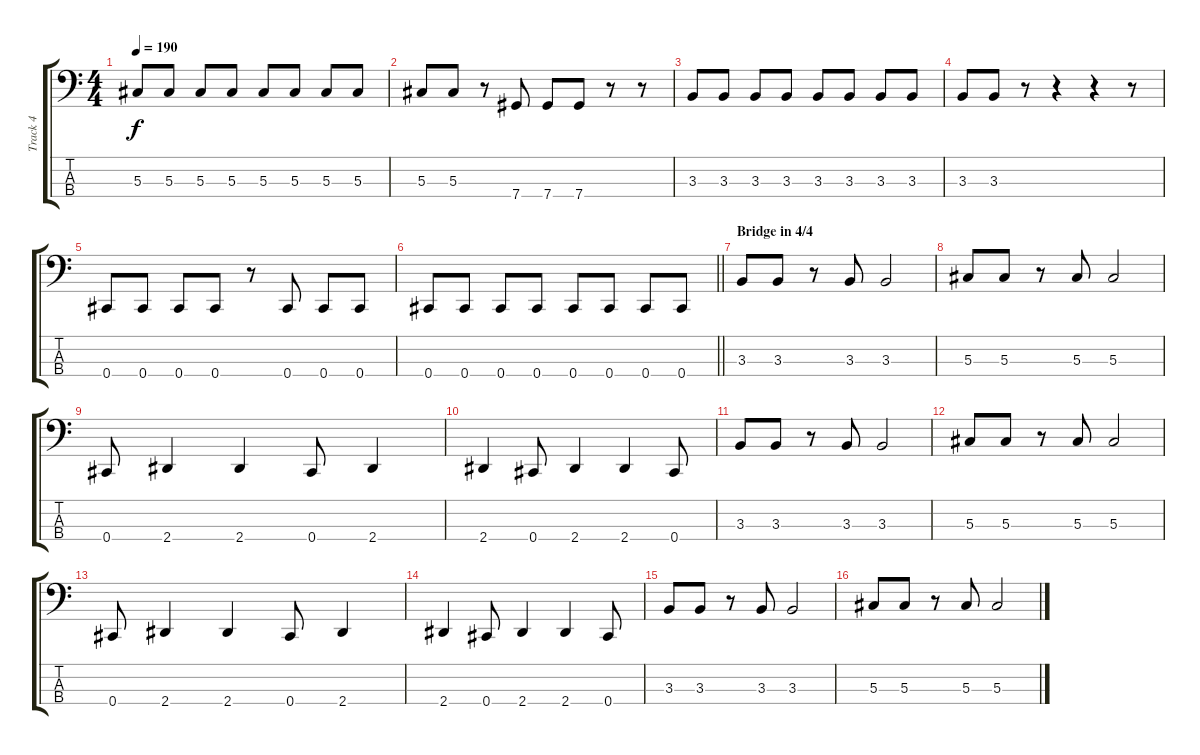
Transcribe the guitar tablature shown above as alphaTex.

\track ("Track 4" "Track 4") {instrument electricbasspick}
\staff {score tabs}
\tuning (Gb2 Db2 Ab1 Db1) {hide}
\ts (4 4)
\tempo 190
\clef f4
\ks c
5.3.8{dy f} 5.3.8 5.3.8 5.3.8 5.3.8 5.3.8 5.3.8 5.3.8 |
5.3.8 5.3.8 r.8 7.4.8 7.4.8 7.4.8 r.8 r.8 |
3.3.8 3.3.8 3.3.8 3.3.8 3.3.8 3.3.8 3.3.8 3.3.8 |
3.3.8 3.3.8 r.8 r.4 r.4 r.8 |
0.4.8 0.4.8 0.4.8 0.4.8 r.8 0.4.8 0.4.8 0.4.8 |
\barLineRight lightlight
0.4.8 0.4.8 0.4.8 0.4.8 0.4.8 0.4.8 0.4.8 0.4.8 |
\section ("" "Bridge in 4/4")
3.3.8 3.3.8 r.8 3.3.8 3.3.2 |
5.3.8 5.3.8 r.8 5.3.8 5.3.2 |
0.4.8 2.4.4 2.4.4 0.4.8 2.4.4 |
2.4.4 0.4.8 2.4.4 2.4.4 0.4.8 |
3.3.8 3.3.8 r.8 3.3.8 3.3.2 |
5.3.8 5.3.8 r.8 5.3.8 5.3.2 |
0.4.8 2.4.4 2.4.4 0.4.8 2.4.4 |
2.4.4 0.4.8 2.4.4 2.4.4 0.4.8 |
3.3.8 3.3.8 r.8 3.3.8 3.3.2 |
5.3.8 5.3.8 r.8 5.3.8 5.3.2
